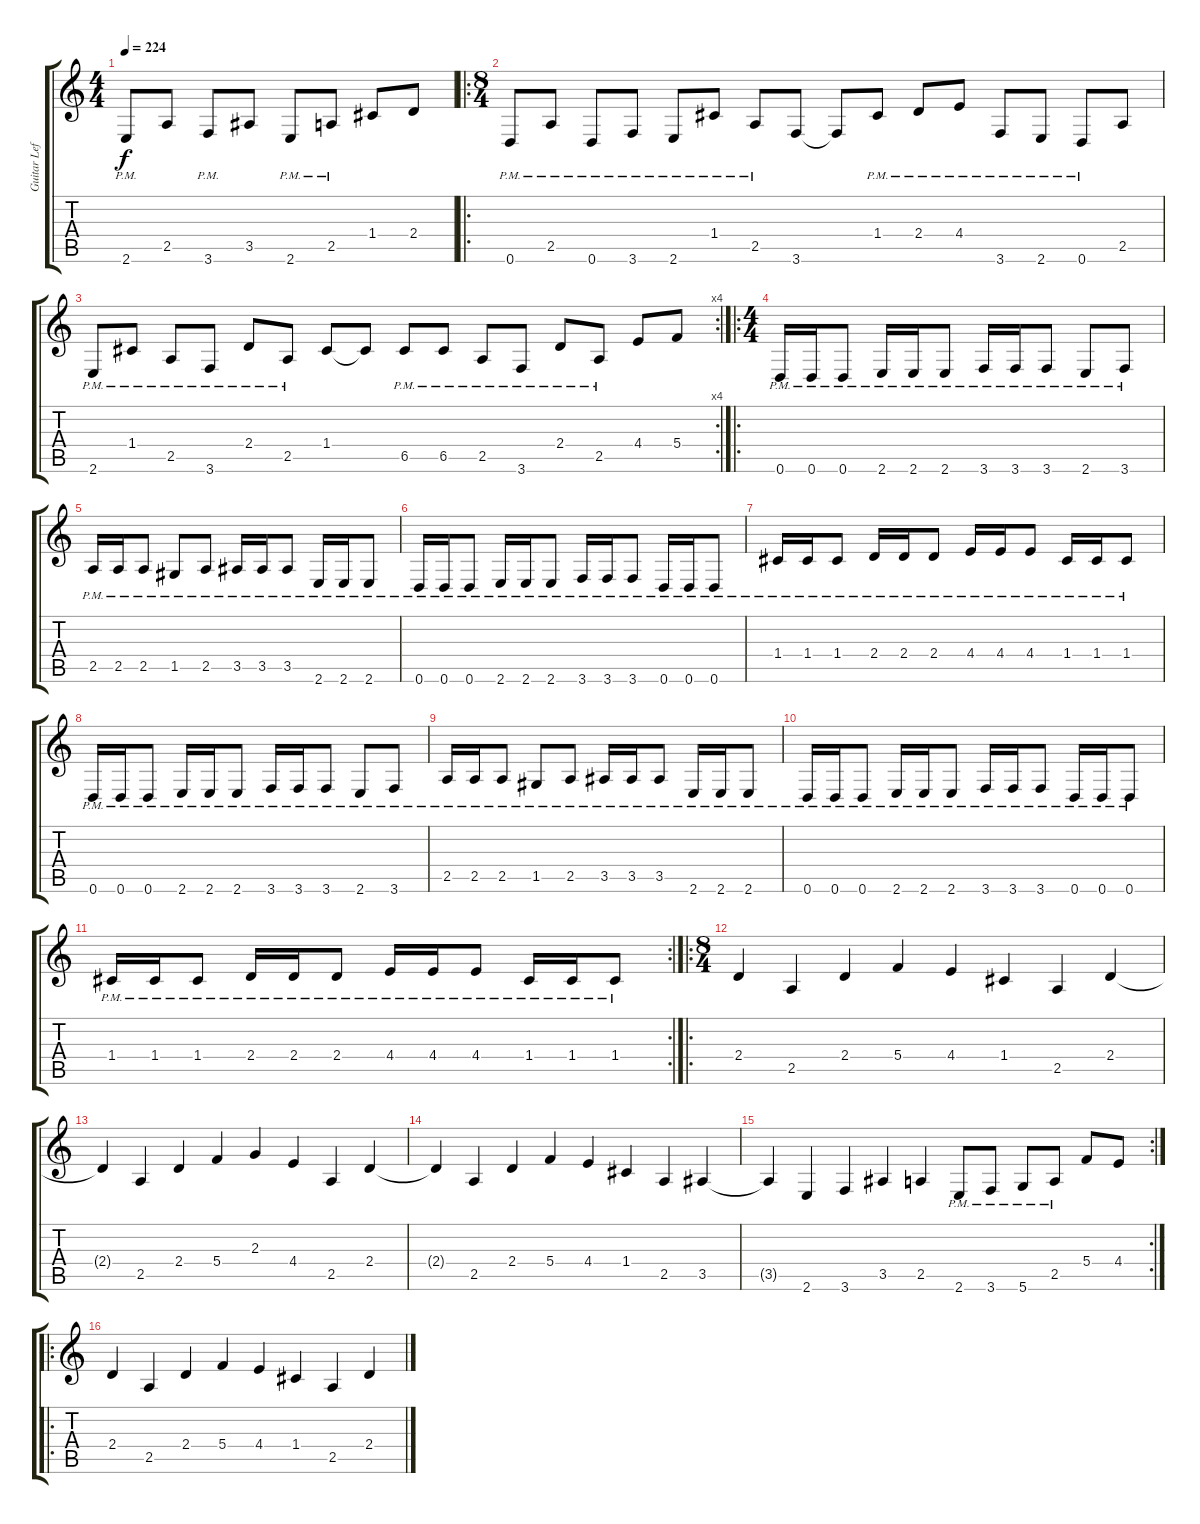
\track ("Guitar Left" "Guitar Lef") {instrument distortionguitar}
\staff {score tabs}
\tuning (D4 A3 F3 C3 G2 D2) {hide}
\ts (4 4)
\tempo 224
\clef g2
\ks c
2.6{pm}.8{dy f} 2.5.8 3.6{pm}.8 3.5.8 2.6{pm}.8 2.5{pm}.8 1.4.8 2.4.8 |
\ro
\ts (8 4)
0.6{pm}.8 2.5{pm}.8 0.6{pm}.8 3.6{pm}.8 2.6{pm}.8 1.4{pm}.8 2.5{pm}.8 3.6.8 3.6{t}.8 1.4{pm}.8 2.4{pm}.8 4.4{pm}.8 3.6{pm}.8 2.6{pm}.8 0.6{pm}.8 2.5.8 |
\rc 4
2.6{pm}.8 1.4{pm}.8 2.5{pm}.8 3.6{pm}.8 2.4{pm}.8 2.5{pm}.8 1.4.8 1.4{t}.8 6.5{pm}.8 6.5{pm}.8 2.5{pm}.8 3.6{pm}.8 2.4{pm}.8 2.5{pm}.8 4.4.8 5.4.8 |
\ro
\ts (4 4)
0.6{pm}.16 0.6{pm}.16 0.6{pm}.8 2.6{pm}.16 2.6{pm}.16 2.6{pm}.8 3.6{pm}.16 3.6{pm}.16 3.6{pm}.8 2.6{pm}.8 3.6{pm}.8 |
2.5{pm}.16 2.5{pm}.16 2.5{pm}.8 1.5{pm}.8 2.5{pm}.8 3.5{pm}.16 3.5{pm}.16 3.5{pm}.8 2.6{pm}.16 2.6{pm}.16 2.6{pm}.8 |
0.6{pm}.16 0.6{pm}.16 0.6{pm}.8 2.6{pm}.16 2.6{pm}.16 2.6{pm}.8 3.6{pm}.16 3.6{pm}.16 3.6{pm}.8 0.6{pm}.16 0.6{pm}.16 0.6{pm}.8 |
1.4{pm}.16 1.4{pm}.16 1.4{pm}.8 2.4{pm}.16 2.4{pm}.16 2.4{pm}.8 4.4{pm}.16 4.4{pm}.16 4.4{pm}.8 1.4{pm}.16 1.4{pm}.16 1.4{pm}.8 |
0.6{pm}.16 0.6{pm}.16 0.6{pm}.8 2.6{pm}.16 2.6{pm}.16 2.6{pm}.8 3.6{pm}.16 3.6{pm}.16 3.6{pm}.8 2.6{pm}.8 3.6{pm}.8 |
2.5{pm}.16 2.5{pm}.16 2.5{pm}.8 1.5{pm}.8 2.5{pm}.8 3.5{pm}.16 3.5{pm}.16 3.5{pm}.8 2.6{pm}.16 2.6{pm}.16 2.6{pm}.8 |
0.6{pm}.16 0.6{pm}.16 0.6{pm}.8 2.6{pm}.16 2.6{pm}.16 2.6{pm}.8 3.6{pm}.16 3.6{pm}.16 3.6{pm}.8 0.6{pm}.16 0.6{pm}.16 0.6{pm}.8 |
\rc 2
1.4{pm}.16 1.4{pm}.16 1.4{pm}.8 2.4{pm}.16 2.4{pm}.16 2.4{pm}.8 4.4{pm}.16 4.4{pm}.16 4.4{pm}.8 1.4{pm}.16 1.4{pm}.16 1.4{pm}.8 |
\ro
\ts (8 4)
2.4.4 2.5.4 2.4.4 5.4.4 4.4.4 1.4.4 2.5.4 2.4.4 |
2.4{t}.4 2.5.4 2.4.4 5.4.4 2.3.4 4.4.4 2.5.4 2.4.4 |
2.4{t}.4 2.5.4 2.4.4 5.4.4 4.4.4 1.4.4 2.5.4 3.5.4 |
\rc 2
3.5{t}.4 2.6.4 3.6.4 3.5.4 2.5.4 2.6{pm}.8 3.6{pm}.8 5.6{pm}.8 2.5{pm}.8 5.4.8 4.4.8 |
\ro
2.4.4 2.5.4 2.4.4 5.4.4 4.4.4 1.4.4 2.5.4 2.4.4
